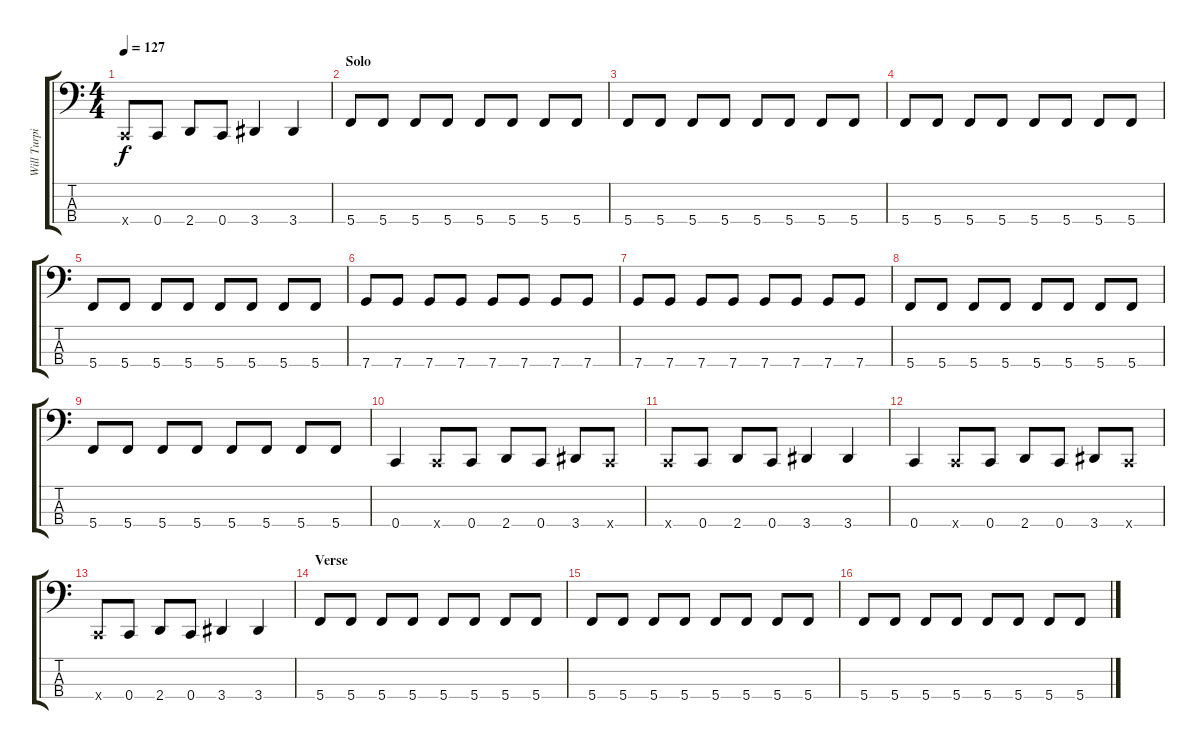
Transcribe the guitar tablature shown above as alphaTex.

\track ("Will Turpin" "Will Turpi") {instrument electricbasspick}
\staff {score tabs}
\tuning (F2 C2 G1 C1) {hide}
\ts (4 4)
\tempo 127
\clef f4
\ks c
0.4{x}.8{dy f} 0.4.8 2.4.8 0.4.8 3.4.4 3.4.4 |
\section ("" "Solo")
5.4.8 5.4.8 5.4.8 5.4.8 5.4.8 5.4.8 5.4.8 5.4.8 |
5.4.8 5.4.8 5.4.8 5.4.8 5.4.8 5.4.8 5.4.8 5.4.8 |
5.4.8 5.4.8 5.4.8 5.4.8 5.4.8 5.4.8 5.4.8 5.4.8 |
5.4.8 5.4.8 5.4.8 5.4.8 5.4.8 5.4.8 5.4.8 5.4.8 |
7.4.8 7.4.8 7.4.8 7.4.8 7.4.8 7.4.8 7.4.8 7.4.8 |
7.4.8 7.4.8 7.4.8 7.4.8 7.4.8 7.4.8 7.4.8 7.4.8 |
5.4.8 5.4.8 5.4.8 5.4.8 5.4.8 5.4.8 5.4.8 5.4.8 |
5.4.8 5.4.8 5.4.8 5.4.8 5.4.8 5.4.8 5.4.8 5.4.8 |
0.4.4 0.4{x}.8 0.4.8 2.4.8 0.4.8 3.4.8 0.4{x}.8 |
0.4{x}.8 0.4.8 2.4.8 0.4.8 3.4.4 3.4.4 |
0.4.4 0.4{x}.8 0.4.8 2.4.8 0.4.8 3.4.8 0.4{x}.8 |
0.4{x}.8 0.4.8 2.4.8 0.4.8 3.4.4 3.4.4 |
\section ("" "Verse")
5.4.8 5.4.8 5.4.8 5.4.8 5.4.8 5.4.8 5.4.8 5.4.8 |
5.4.8 5.4.8 5.4.8 5.4.8 5.4.8 5.4.8 5.4.8 5.4.8 |
5.4.8 5.4.8 5.4.8 5.4.8 5.4.8 5.4.8 5.4.8 5.4.8
